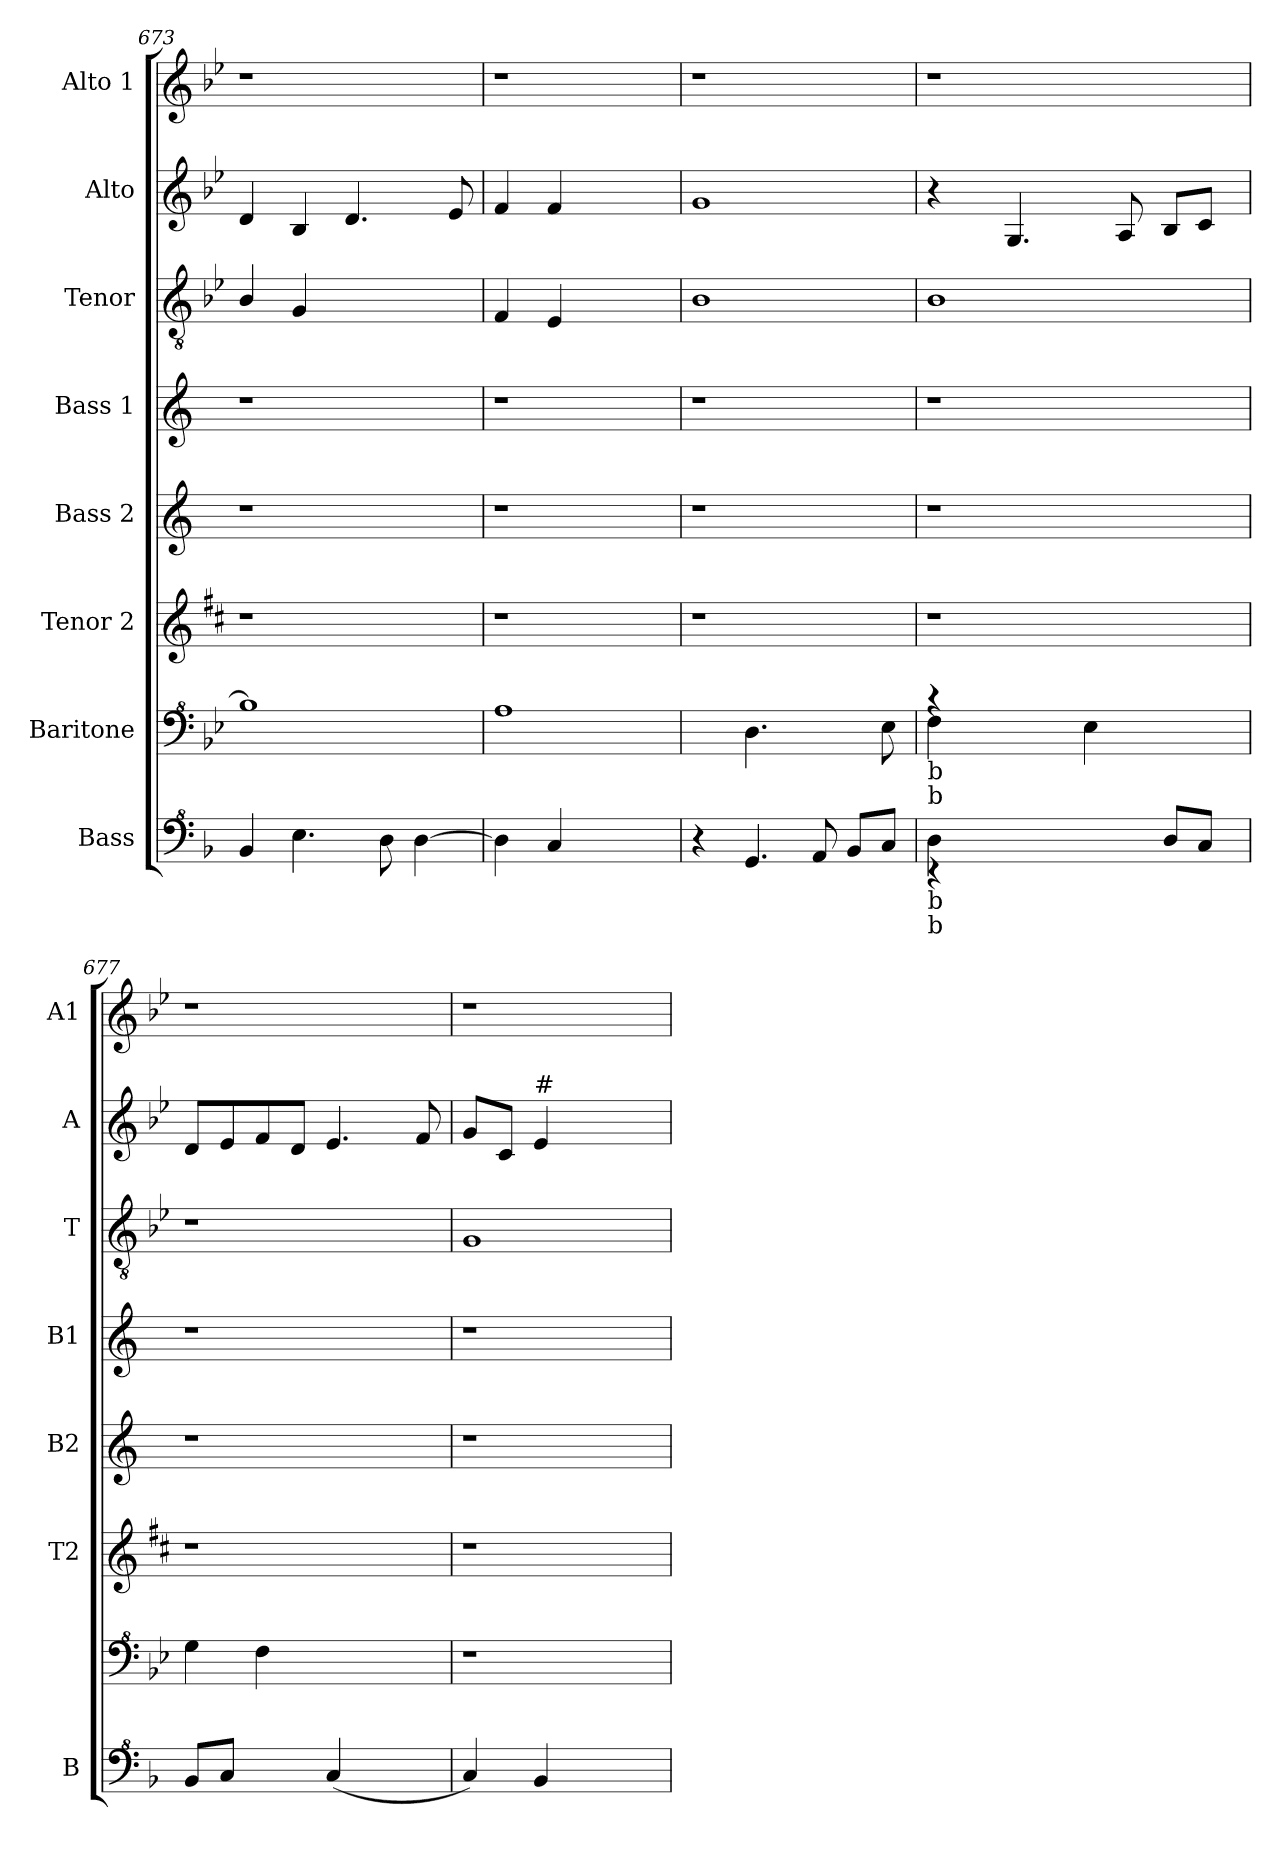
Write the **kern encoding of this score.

**kern	**kern	**kern	**kern	**kern	**kern	**kern	**kern
*part8	*part7	*part6	*part5	*part4	*part3	*part2	*part1
*staff8	*staff7	*staff6	*staff5	*staff4	*staff3	*staff2	*staff1
*I"Bass	*I"Baritone	*I"Tenor 2	*I"Bass 2	*I"Bass 1	*I"Tenor	*I"Alto	*I"Alto 1
*I'B	*	*I'T2	*I'B2	*I'B1	*I'T	*I'A	*I'A1
*clefF^4	*clefF^4	*clefG2	*clefG2	*clefG2	*clefGv2	*clefG2	*clefG2
*	*	*ITrd1c2	*	*	*ITrd1c2	*ITrd1c2	*ITrd1c2
*k[b-]	*k[b-e-]	*k[]	*k[]	*k[]	*k[b-e-a-d-]	*k[b-e-a-d-]	*k[b-e-a-d-]
*F:	*B-:	*C:	*C:	*C:	*A-:	*A-:	*A-:
=673	=673	=673	=673	=673	=673	=673	=673
4B-/	1b-]	1r	1r	1r	4A-/	4c/	1r
4.e\	.	.	.	.	4F/	4A-/	.
.	.	.	.	.	2ryy	4.c/	.
8d\	.	.	.	.	.	.	.
[>4d\	.	.	.	.	.	.	.
.	.	.	.	.	.	8d-/	.
=674	=674	=674	=674	=674	=674	=674	=674
4d\]	1a	1r	1r	1r	4E-/	4e-/	1r
4c/	.	.	.	.	4D-/	4e-/	.
2ryy	.	.	.	.	2ryy	2ryy	.
=675	=675	=675	=675	=675	=675	=675	=675
4r	4ryy	1r	1r	1r	1A-	1f	1r
4.G/	4.d\	.	.	.	.	.	.
8A/	4ryy	.	.	.	.	.	.
8B-/L	.	.	.	.	.	.	.
8c/J	8e-\	.	.	.	.	.	.
!!LO:LB:g=z
=676	=676	=676	=676	=676	=676	=676	=676
*^	*^	*	*	*	*	*	*
*	*^	*	*	*	*	*	*	*	*
!	!	!	!LO:TX:b:t=b	!	!	!	!	!	!	!
!	!	!	!LO:TX:b:t=b	!	!	!	!	!	!	!
!LO:TX:b:t=b	!	!	!	!	!	!	!	!	!	!
!LO:TX:b:t=b	!	!	!	!	!	!	!	!	!	!
8ryy	4rE	4d\	4rcc	4f\	1r	1r	1r	1A-	4r	1r
32.ryy	.	.	.	.	.	.	.	.	.	.
2ryy	.	.	.	.	.	.	.	.	.	.
.	2.ryy	2ryy	4ryy	16..ryy	.	.	.	.	4.F/	.
.	.	.	.	8ryy	.	.	.	.	.	.
.	.	.	.	64ryy	.	.	.	.	.	.
.	.	.	2ryy	4e-\	.	.	.	.	.	.
.	.	.	.	.	.	.	.	.	8G/	.
4ryy	.	.	.	.	.	.	.	.	.	.
.	.	8d/L	.	4ryy	.	.	.	.	8A-/L	.
.	.	8c/J	.	.	.	.	.	.	8B-/J	.
16ryy	.	.	.	.	.	.	.	.	.	.
64ryy	.	.	.	.	.	.	.	.	.	.
*v	*v	*v	*	*	*	*	*	*	*	*
*	*v	*v	*	*	*	*	*	*
=677	=677	=677	=677	=677	=677	=677	=677
8B-/L	4g\	1r	1r	1r	1r	8c/L	1r
8c/J	.	.	.	.	.	8d-/	.
4ryy	4f\	.	.	.	.	8e-/	.
.	.	.	.	.	.	8c/J	.
(<4c/	2ryy	.	.	.	.	4.d-/	.
4ryy	.	.	.	.	.	.	.
.	.	.	.	.	.	8e-/	.
=678	=678	=678	=678	=678	=678	=678	=678
4c/)	1r	1r	1r	1r	1F	8f/L	1r
.	.	.	.	.	.	8B-/J	.
!	!	!	!	!	!	!LO:TX:a:t=#	!
4B-/	.	.	.	.	.	4d-/	.
2ryy	.	.	.	.	.	2ryy	.
=	=	=	=	=	=	=	=
*-	*-	*-	*-	*-	*-	*-	*-
